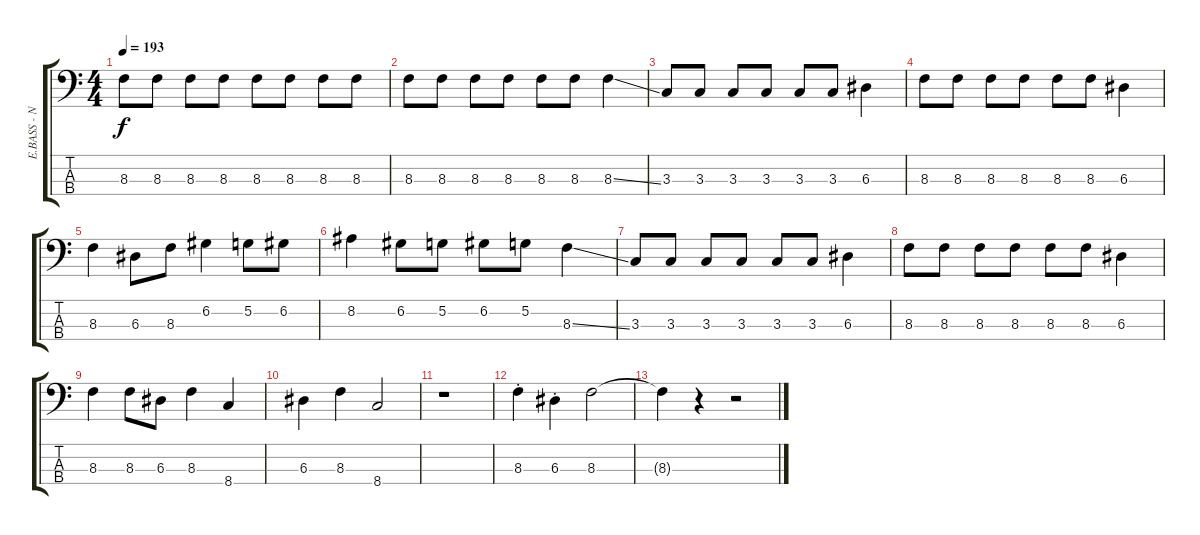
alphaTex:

\track ("E.BASS - Nakamura" "E.BASS - N") {instrument electricbassfinger}
\staff {score tabs}
\tuning (G2 D2 A1 E1) {hide}
\ts (4 4)
\tempo 193
\clef f4
\ks c
8.3.8{dy f} 8.3.8 8.3.8 8.3.8 8.3.8 8.3.8 8.3.8 8.3.8 |
8.3.8 8.3.8 8.3.8 8.3.8 8.3.8 8.3.8 8.3{ss}.4 |
3.3.8 3.3.8 3.3.8 3.3.8 3.3.8 3.3.8 6.3.4 |
8.3.8 8.3.8 8.3.8 8.3.8 8.3.8 8.3.8 6.3.4 |
8.3.4 6.3.8 8.3.8 6.2.4 5.2.8 6.2.8 |
8.2.4 6.2.8 5.2.8 6.2.8 5.2.8 8.3{ss}.4 |
3.3.8 3.3.8 3.3.8 3.3.8 3.3.8 3.3.8 6.3.4 |
8.3.8 8.3.8 8.3.8 8.3.8 8.3.8 8.3.8 6.3.4 |
8.3.4 8.3.8 6.3.8 8.3.4 8.4.4 |
6.3.4 8.3.4 8.4.2 |
r.1 |
8.3{st}.4 6.3{st}.4 8.3.2 |
8.3{t}.4 r.4 r.2
